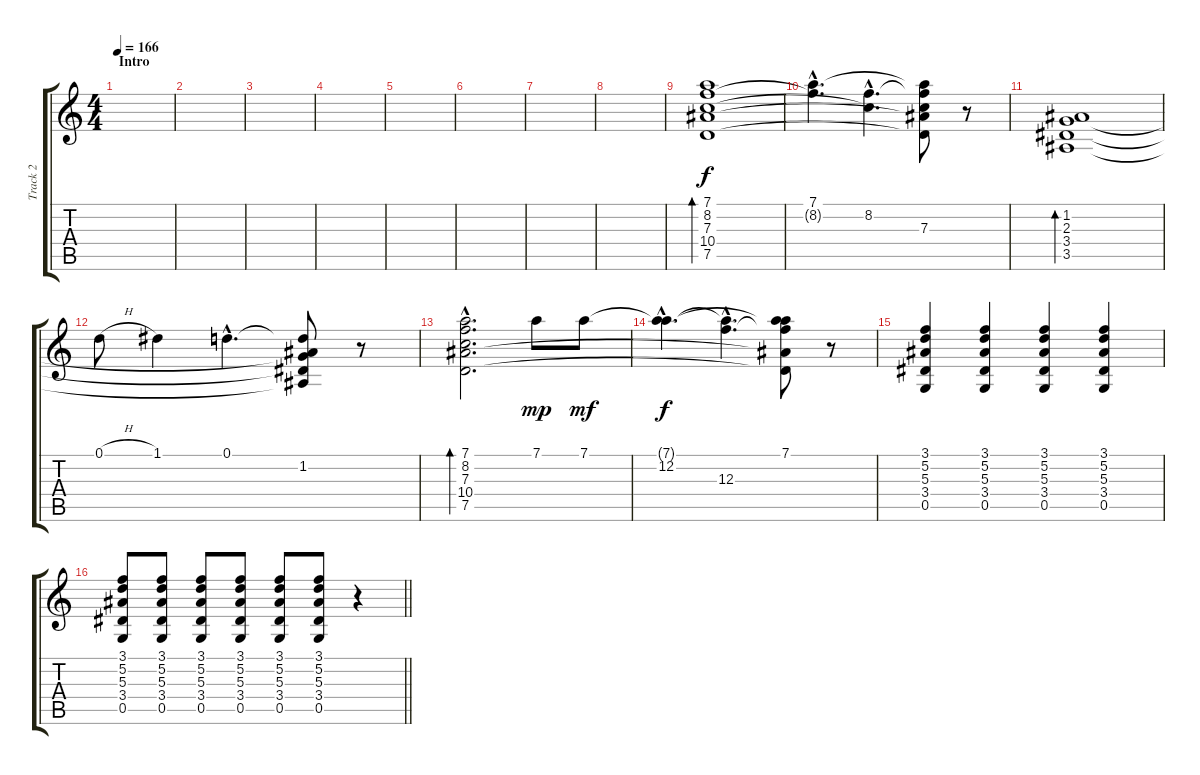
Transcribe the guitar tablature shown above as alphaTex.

\track ("Track 2" "Track 2") {instrument electricguitarjazz}
\staff {score tabs}
\tuning (D4 A3 F3 C3 G2 C2) {hide}
\ts (4 4)
\section ("" "Intro")
\tempo 166
\clef g2
\ks c
|
|
|
|
|
|
|
|
(7.1 8.2 7.3 10.4 7.5).1{bd 120} |
(7.1{hac} 8.2{hac t}).4{d} (8.2{hac} 7.3{hac t}).4{d} (7.1{t} 8.2{t} 7.3 10.4{t} 7.5{t}).8 r.8 |
(1.2 2.3 3.4 3.5).1{bd 120} |
0.1{h}.8 1.1.4 0.1{hac}.4{d} (0.1{t} 1.2 2.3{t} 3.4{t} 3.5{t}).8 r.8 |
(7.1{hac} 8.2{hac} 7.3{hac} 10.4{hac} 7.5{hac}).2{d bd 120} 7.1.8{dy mp} 7.1.8{dy mf} |
(7.1{hac t} 12.2{hac}).4{d dy f} (7.1{hac t} 12.3{hac}).4{d} (7.1 12.2{t} 12.3{t} 10.4{t} 7.5{t}).8 r.8 |
(3.1 5.2 5.3 3.4 0.5).4 (3.1 5.2 5.3 3.4 0.5).4 (3.1 5.2 5.3 3.4 0.5).4 (3.1 5.2 5.3 3.4 0.5).4 |
\barLineRight lightlight
(3.1 5.2 5.3 3.4 0.5).8 (3.1 5.2 5.3 3.4 0.5).8 (3.1 5.2 5.3 3.4 0.5).8 (3.1 5.2 5.3 3.4 0.5).8 (3.1 5.2 5.3 3.4 0.5).8 (3.1 5.2 5.3 3.4 0.5).8 r.4
